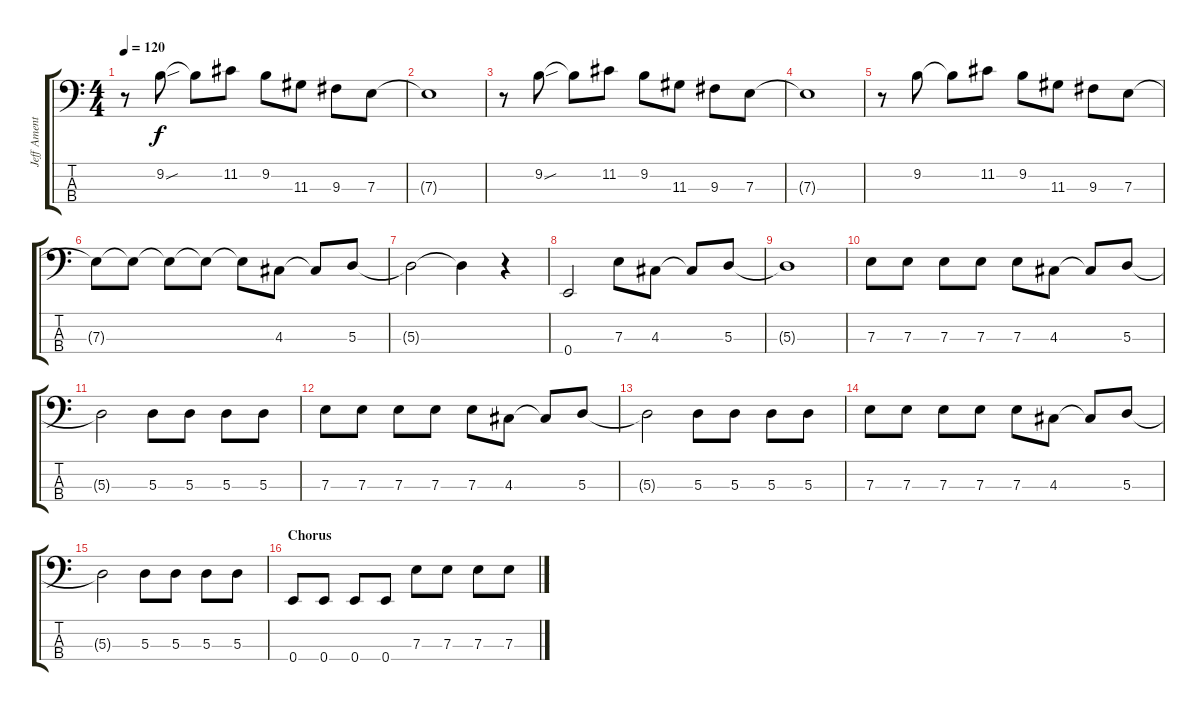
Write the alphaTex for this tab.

\track ("Jeff Ament" "Jeff Ament") {instrument electricbassfinger}
\staff {score tabs}
\tuning (G2 D2 A1 E1) {hide}
\ts (4 4)
\tempo 120
\clef f4
\ks c
r.8{dy f} 9.2{sou}.8 9.2{t}.8 11.2.8 9.2.8 11.3.8 9.3.8 7.3.8 |
7.3{t}.1 |
r.8 9.2{sou}.8 9.2{t}.8 11.2.8 9.2.8 11.3.8 9.3.8 7.3.8 |
7.3{t}.1 |
r.8 9.2.8 9.2{t}.8 11.2.8 9.2.8 11.3.8 9.3.8 7.3.8 |
7.3{t}.8 7.3{t}.8 7.3{t}.8 7.3{t}.8 7.3{t}.8 4.3.8 4.3{t}.8 5.3.8 |
5.3{t}.2 5.3{t}.4 r.4 |
\section ("" "")
0.4.2 7.3.8 4.3.8 4.3{t}.8 5.3.8 |
5.3{t}.1 |
7.3.8 7.3.8 7.3.8 7.3.8 7.3.8 4.3.8 4.3{t}.8 5.3.8 |
5.3{t}.2 5.3.8 5.3.8 5.3.8 5.3.8 |
7.3.8 7.3.8 7.3.8 7.3.8 7.3.8 4.3.8 4.3{t}.8 5.3.8 |
5.3{t}.2 5.3.8 5.3.8 5.3.8 5.3.8 |
7.3.8 7.3.8 7.3.8 7.3.8 7.3.8 4.3.8 4.3{t}.8 5.3.8 |
5.3{t}.2 5.3.8 5.3.8 5.3.8 5.3.8 |
\section ("" "Chorus")
0.4.8 0.4.8 0.4.8 0.4.8 7.3.8 7.3.8 7.3.8 7.3.8
